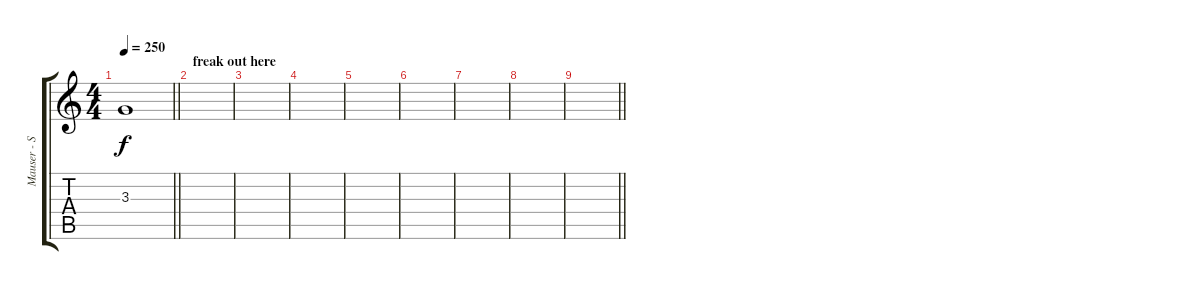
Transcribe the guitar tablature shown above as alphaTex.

\track ("Mauser - Solo" "Mauser - S") {instrument distortionguitar}
\staff {score tabs}
\tuning (Db4 Ab3 E3 B2 Gb2 Db2) {hide}
\ts (4 4)
\tempo 250
\clef g2
\barLineRight lightlight
\ks c
3.3{t}.1{dy f} |
\section ("" "freak out here")
|
|
|
|
|
|
|
\barLineRight lightlight
